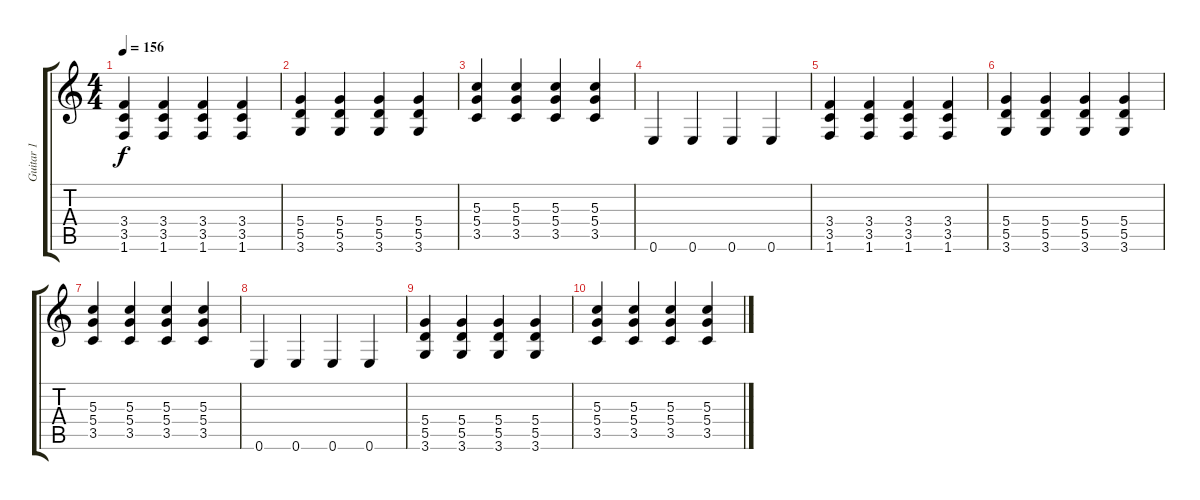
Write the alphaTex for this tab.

\track ("Guitar 1" "Guitar 1") {instrument distortionguitar}
\staff {score tabs}
\tuning (E4 B3 G3 D3 A2 E2) {hide}
\ts (4 4)
\tempo 156
\clef g2
\ks c
(3.4 3.5 1.6).4{dy f} (3.4 3.5 1.6).4 (3.4 3.5 1.6).4 (3.4 3.5 1.6).4 |
(5.4 5.5 3.6).4 (5.4 5.5 3.6).4 (5.4 5.5 3.6).4 (5.4 5.5 3.6).4 |
(5.3 5.4 3.5).4 (5.3 5.4 3.5).4 (5.3 5.4 3.5).4 (5.3 5.4 3.5).4 |
0.6.4 0.6.4 0.6.4 0.6.4 |
(3.4 3.5 1.6).4 (3.4 3.5 1.6).4 (3.4 3.5 1.6).4 (3.4 3.5 1.6).4 |
(5.4 5.5 3.6).4 (5.4 5.5 3.6).4 (5.4 5.5 3.6).4 (5.4 5.5 3.6).4 |
(5.3 5.4 3.5).4 (5.3 5.4 3.5).4 (5.3 5.4 3.5).4 (5.3 5.4 3.5).4 |
0.6.4 0.6.4 0.6.4 0.6.4 |
(5.4 5.5 3.6).4 (5.4 5.5 3.6).4 (5.4 5.5 3.6).4 (5.4 5.5 3.6).4 |
(5.3 5.4 3.5).4 (5.3 5.4 3.5).4 (5.3 5.4 3.5).4 (5.3 5.4 3.5).4
